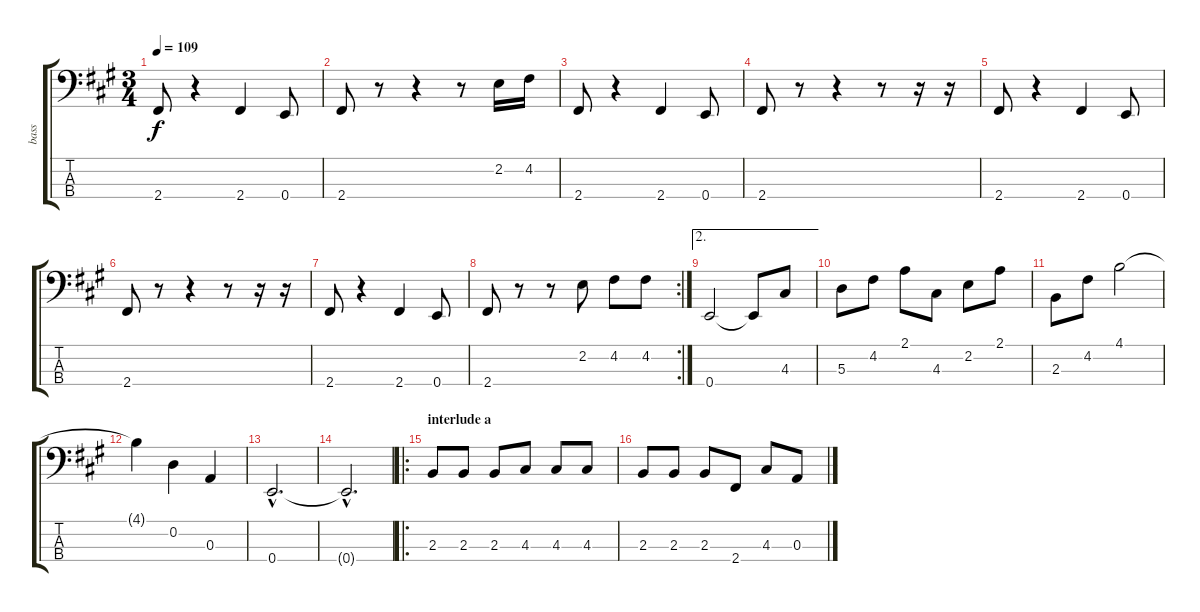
\track ("bass" "bass") {instrument electricbasspick}
\staff {score tabs}
\tuning (G2 D2 A1 E1) {hide}
\ts (3 4)
\tempo 109
\clef f4
\ks a
2.4.8{dy f} r.4 2.4.4 0.4.8 |
2.4.8 r.8 r.4 r.8 2.2.16 4.2.16 |
2.4.8 r.4 2.4.4 0.4.8 |
2.4.8 r.8 r.4 r.8 r.16 r.16 |
2.4.8 r.4 2.4.4 0.4.8 |
2.4.8 r.8 r.4 r.8 r.16 r.16 |
2.4.8 r.4 2.4.4 0.4.8 |
\rc 2
2.4.8 r.8 r.8 2.2.8 4.2.8 4.2.8 |
\ae 2
0.4.2 0.4{t}.8 4.3.8 |
5.3.8 4.2.8 2.1.8 4.3.8 2.2.8 2.1.8 |
2.3.8 4.2.8 4.1.2 |
4.1{t}.4 0.2.4 0.3.4 |
0.4{hac}.2{d} |
0.4{hac t}.2{d} |
\ro
\section ("" "interlude a")
2.3.8 2.3.8 2.3.8 4.3.8 4.3.8 4.3.8 |
2.3.8 2.3.8 2.3.8 2.4.8 4.3.8 0.3.8
